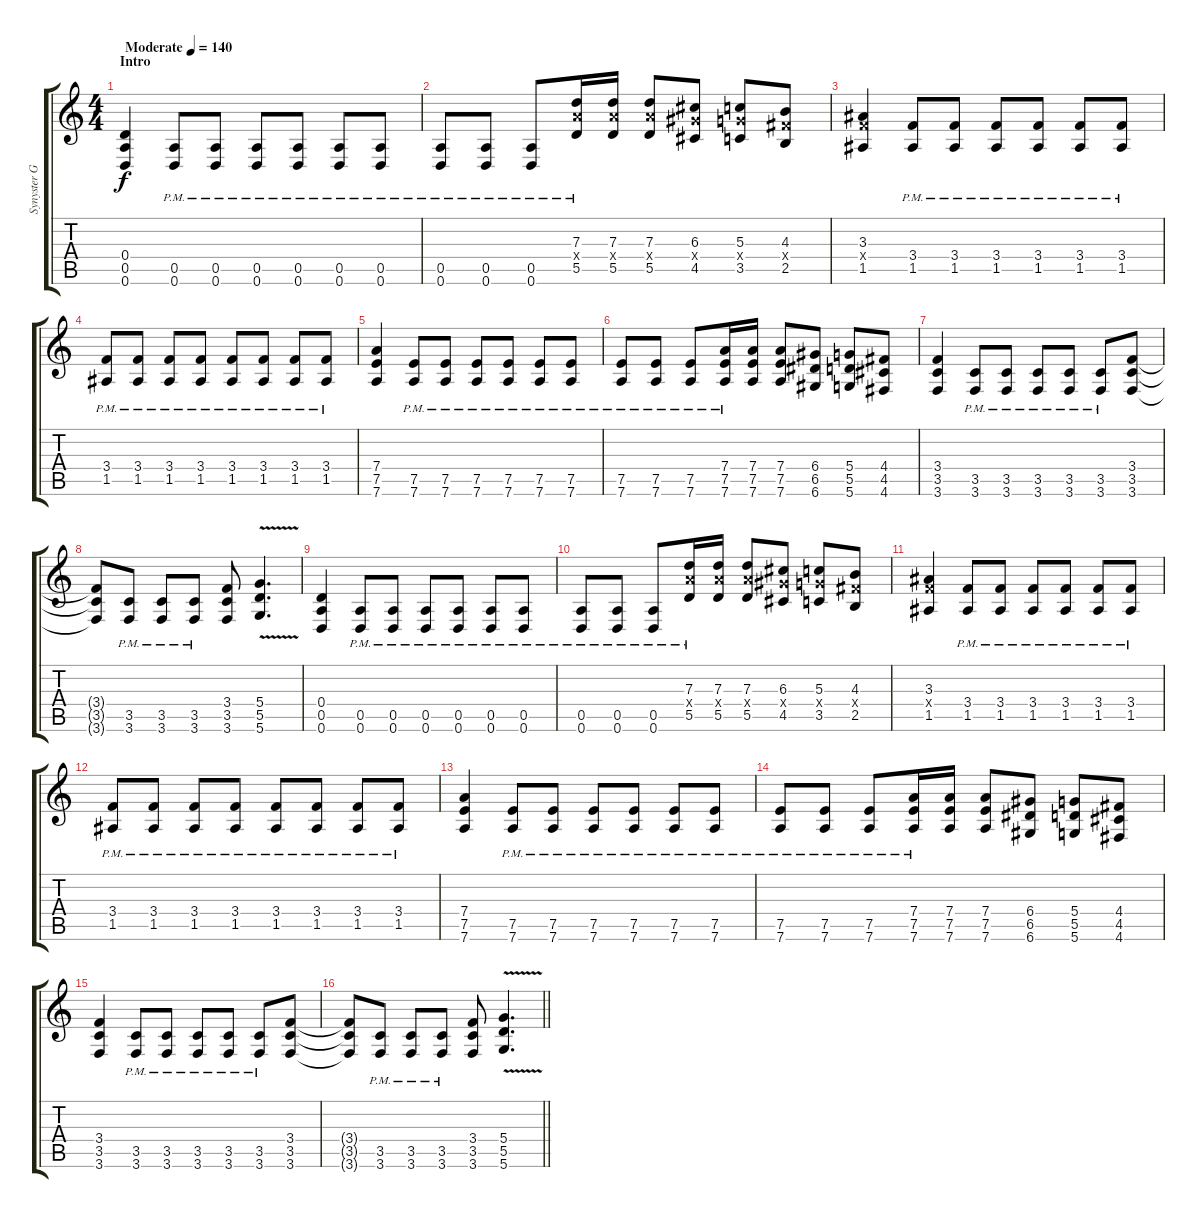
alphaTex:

\track ("Synyster Gates" "Synyster G") {instrument distortionguitar}
\staff {score tabs}
\tuning (E4 B3 G3 D3 A2 D2) {hide}
\ts (4 4)
\section ("" "Intro")
\tempo (140 "Moderate")
\clef g2
\ks c
(0.4 0.5 0.6).4{dy f instrument distortionguitar} (0.5{pm} 0.6{pm}).8 (0.5{pm} 0.6{pm}).8 (0.5{pm} 0.6{pm}).8 (0.5{pm} 0.6{pm}).8 (0.5{pm} 0.6{pm}).8 (0.5{pm} 0.6{pm}).8 |
(0.5{pm} 0.6{pm}).8 (0.5{pm} 0.6{pm}).8 (0.5{pm} 0.6{pm}).8 (7.3{pm} 7.4{pm x} 5.5{pm}).16 (7.3 7.4{x} 5.5).16 (7.3 7.4{x} 5.5).8 (6.3 6.4{x} 4.5).8 (5.3 5.4{x} 3.5).8 (4.3 4.4{x} 2.5).8 |
(3.3 3.4{x} 1.5).4 (3.4{pm} 1.5{pm}).8 (3.4{pm} 1.5{pm}).8 (3.4{pm} 1.5{pm}).8 (3.4{pm} 1.5{pm}).8 (3.4{pm} 1.5{pm}).8 (3.4{pm} 1.5{pm}).8 |
(3.4{pm} 1.5{pm}).8 (3.4{pm} 1.5{pm}).8 (3.4{pm} 1.5{pm}).8 (3.4{pm} 1.5{pm}).8 (3.4{pm} 1.5{pm}).8 (3.4{pm} 1.5{pm}).8 (3.4{pm} 1.5{pm}).8 (3.4{pm} 1.5{pm}).8 |
(7.4 7.5 7.6).4 (7.5{pm} 7.6{pm}).8 (7.5{pm} 7.6{pm}).8 (7.5{pm} 7.6{pm}).8 (7.5{pm} 7.6{pm}).8 (7.5{pm} 7.6{pm}).8 (7.5{pm} 7.6{pm}).8 |
(7.5{pm} 7.6{pm}).8 (7.5{pm} 7.6{pm}).8 (7.5{pm} 7.6{pm}).8 (7.4{pm} 7.5{pm} 7.6{pm}).16 (7.4 7.5 7.6).16 (7.4 7.5 7.6).8 (6.4 6.5 6.6).8 (5.4 5.5 5.6).8 (4.4 4.5 4.6).8 |
(3.4 3.5 3.6).4 (3.5{pm} 3.6{pm}).8 (3.5{pm} 3.6{pm}).8 (3.5{pm} 3.6{pm}).8 (3.5{pm} 3.6{pm}).8 (3.5{pm} 3.6{pm}).8 (3.4 3.5 3.6).8 |
(3.4{t} 3.5{t} 3.6{t}).8 (3.5{pm} 3.6{pm}).8 (3.5{pm} 3.6{pm}).8 (3.5{pm} 3.6{pm}).8 (3.4 3.5 3.6).8 (5.4{v} 5.5{v} 5.6{v}).4{d} |
(0.4 0.5 0.6).4 (0.5{pm} 0.6{pm}).8 (0.5{pm} 0.6{pm}).8 (0.5{pm} 0.6{pm}).8 (0.5{pm} 0.6{pm}).8 (0.5{pm} 0.6{pm}).8 (0.5{pm} 0.6{pm}).8 |
(0.5{pm} 0.6{pm}).8 (0.5{pm} 0.6{pm}).8 (0.5{pm} 0.6{pm}).8 (7.3{pm} 7.4{pm x} 5.5{pm}).16 (7.3 7.4{x} 5.5).16 (7.3 7.4{x} 5.5).8 (6.3 6.4{x} 4.5).8 (5.3 5.4{x} 3.5).8 (4.3 4.4{x} 2.5).8 |
(3.3 3.4{x} 1.5).4 (3.4{pm} 1.5{pm}).8 (3.4{pm} 1.5{pm}).8 (3.4{pm} 1.5{pm}).8 (3.4{pm} 1.5{pm}).8 (3.4{pm} 1.5{pm}).8 (3.4{pm} 1.5{pm}).8 |
(3.4{pm} 1.5{pm}).8 (3.4{pm} 1.5{pm}).8 (3.4{pm} 1.5{pm}).8 (3.4{pm} 1.5{pm}).8 (3.4{pm} 1.5{pm}).8 (3.4{pm} 1.5{pm}).8 (3.4{pm} 1.5{pm}).8 (3.4{pm} 1.5{pm}).8 |
(7.4 7.5 7.6).4 (7.5{pm} 7.6{pm}).8 (7.5{pm} 7.6{pm}).8 (7.5{pm} 7.6{pm}).8 (7.5{pm} 7.6{pm}).8 (7.5{pm} 7.6{pm}).8 (7.5{pm} 7.6{pm}).8 |
(7.5{pm} 7.6{pm}).8 (7.5{pm} 7.6{pm}).8 (7.5{pm} 7.6{pm}).8 (7.4{pm} 7.5{pm} 7.6{pm}).16 (7.4 7.5 7.6).16 (7.4 7.5 7.6).8 (6.4 6.5 6.6).8 (5.4 5.5 5.6).8 (4.4 4.5 4.6).8 |
(3.4 3.5 3.6).4 (3.5{pm} 3.6{pm}).8 (3.5{pm} 3.6{pm}).8 (3.5{pm} 3.6{pm}).8 (3.5{pm} 3.6{pm}).8 (3.5{pm} 3.6{pm}).8 (3.4 3.5 3.6).8 |
\barLineRight lightlight
(3.4{t} 3.5{t} 3.6{t}).8 (3.5{pm} 3.6{pm}).8 (3.5{pm} 3.6{pm}).8 (3.5{pm} 3.6{pm}).8 (3.4 3.5 3.6).8 (5.4{v} 5.5{v} 5.6{v}).4{d}
